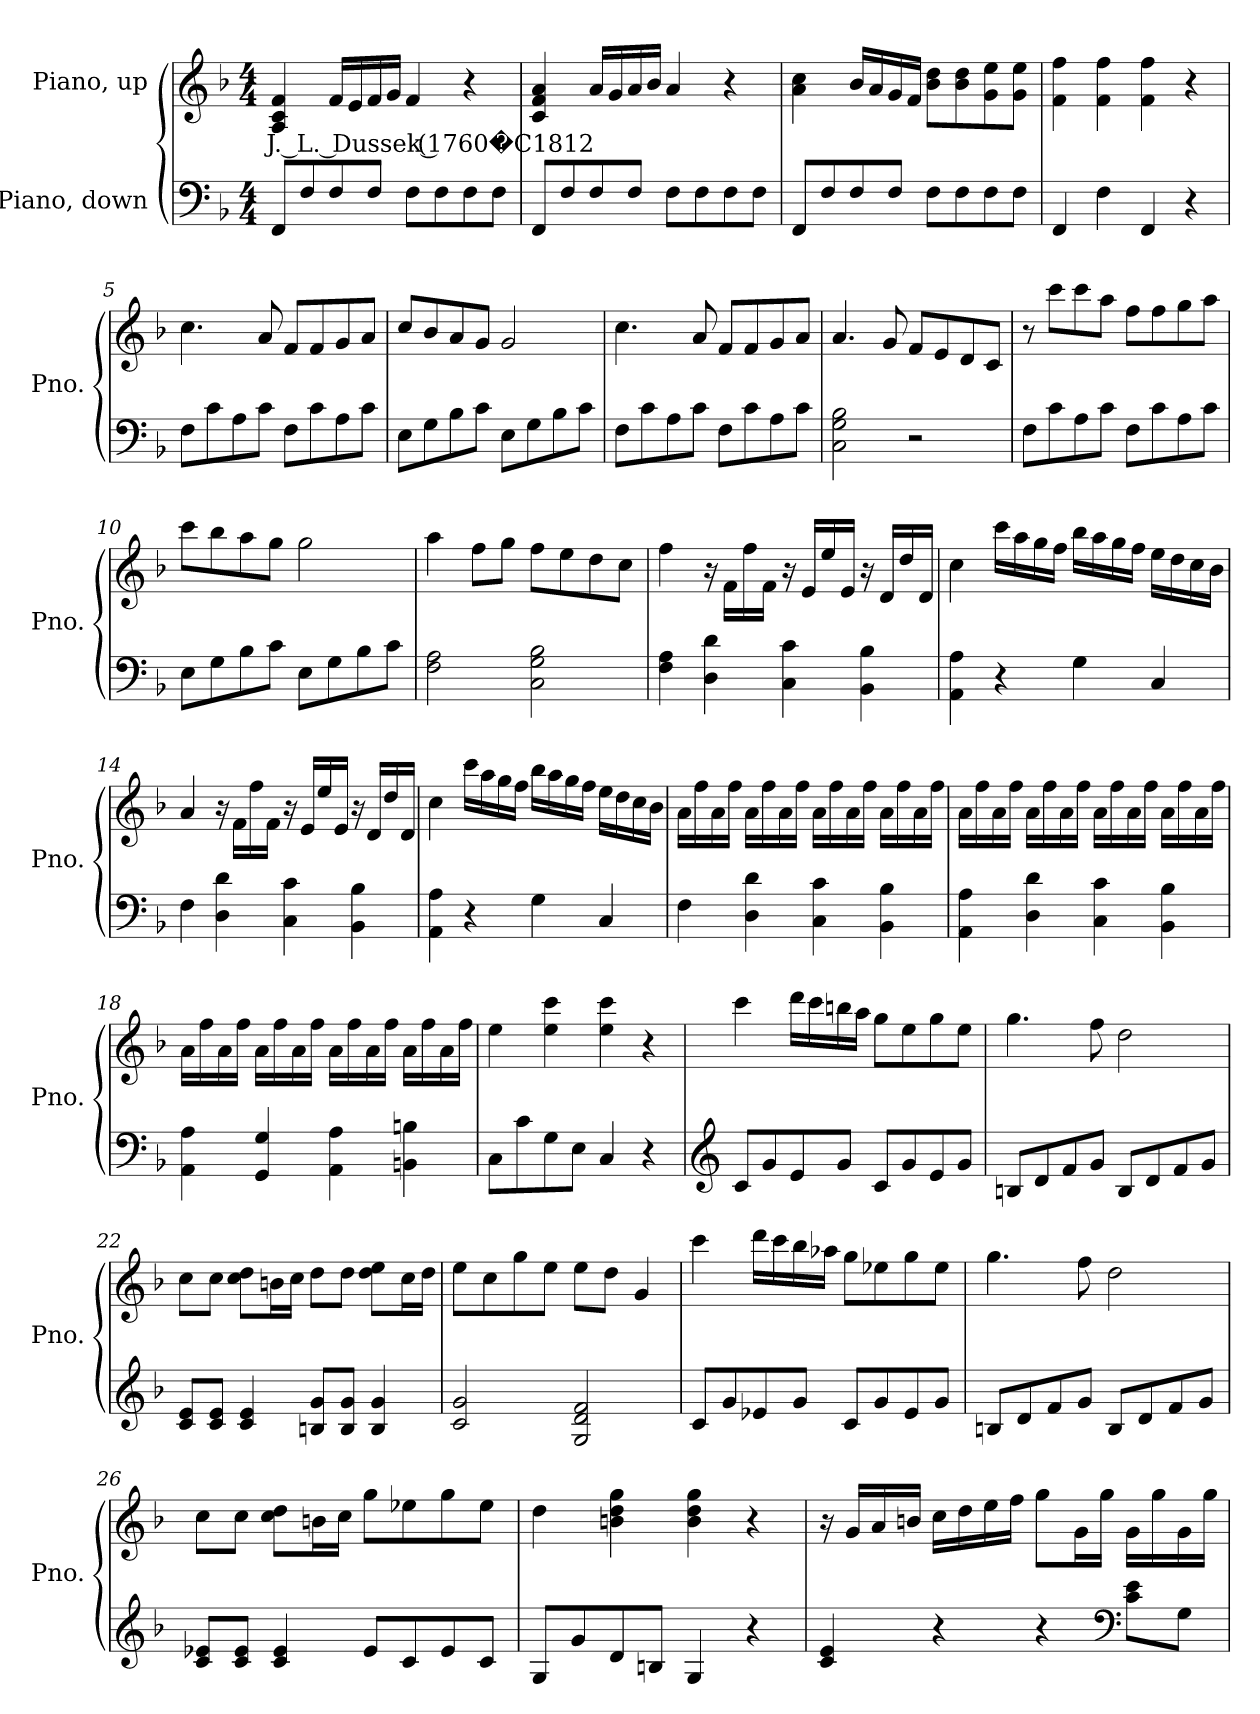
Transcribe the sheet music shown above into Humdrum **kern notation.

**kern	**kern	**text
*part2	*part1	*part1
*staff2	*staff1	*staff1
*I"Piano, down	*I"Piano, up	*
*I'Pno.	*I'Pno.	*
*clefF4	*clefG2	*
*k[b-]	*k[b-]	*
*M4/4	*M4/4	*
*MM120	*MM120	*
=1	=1	=1
!	!	!LO:LY:b
8FF/L	4A/ 4c/ 4f/	J. L. Dussek (1760�C1812
8F/	.	.
8F/	16f/LL	.
.	16e/	.
8F/J	16f/	.
.	16g/JJ	.
8F\L	4f/	.
8F\	.	.
8F\	4r	.
8F\J	.	.
=2	=2	=2
8FF/L	4c/ 4f/ 4a/	.
8F/	.	.
8F/	16a/LL	.
.	16g/	.
8F/J	16a/	.
.	16b-/JJ	.
8F\L	4a/	.
8F\	.	.
8F\	4r	.
8F\J	.	.
!!LO:LB:g=z
=3	=3	=3
8FF/L	4a\ 4cc\	.
8F/	.	.
8F/	16b-/LL	.
.	16a/	.
8F/J	16g/	.
.	16f/JJ	.
8F\L	8b-\ 8dd\L	.
8F\	8b-\ 8dd\	.
8F\	8g\ 8ee\	.
8F\J	8g\ 8ee\J	.
=4	=4	=4
4FF/	4f\ 4ff\	.
4F\	4f\ 4ff\	.
4FF/	4f\ 4ff\	.
4r	4r	.
=5	=5	=5
8F\L	4.cc\	.
8c\	.	.
8A\	.	.
8c\J	8a/	.
8F\L	8f/L	.
8c\	8f/	.
8A\	8g/	.
8c\J	8a/J	.
=6	=6	=6
8E\L	8cc/L	.
8G\	8b-/	.
8B-\	8a/	.
8c\J	8g/J	.
8E\L	2g/	.
8G\	.	.
8B-\	.	.
8c\J	.	.
=7	=7	=7
8F\L	4.cc\	.
8c\	.	.
8A\	.	.
8c\J	8a/	.
8F\L	8f/L	.
8c\	8f/	.
8A\	8g/	.
8c\J	8a/J	.
!!LO:LB:g=z
=8	=8	=8
2C\ 2G\ 2B-\	4.a/	.
.	8g/	.
2r	8f/L	.
.	8e/	.
.	8d/	.
.	8c/J	.
=9	=9	=9
8F\L	8r	.
8c\	8ccc\L	.
8A\	8ccc\	.
8c\J	8aa\J	.
8F\L	8ff\L	.
8c\	8ff\	.
8A\	8gg\	.
8c\J	8aa\J	.
=10	=10	=10
8E\L	8ccc\L	.
8G\	8bb-\	.
8B-\	8aa\	.
8c\J	8gg\J	.
8E\L	2gg\	.
8G\	.	.
8B-\	.	.
8c\J	.	.
=11	=11	=11
2F\ 2A\	4aa\	.
.	8ff\L	.
.	8gg\J	.
2C\ 2G\ 2B-\	8ff\L	.
.	8ee\	.
.	8dd\	.
.	8cc\J	.
!!LO:LB:g=z
=12	=12	=12
4F\ 4A\	4ff\	.
4D\ 4d\	16r	.
.	16f\LL	.
.	16ff\	.
.	16f\JJ	.
4C\ 4c\	16r	.
.	16e/LL	.
.	16ee/	.
.	16e/JJ	.
4BB-\ 4B-\	16r	.
.	16d/LL	.
.	16dd/	.
.	16d/JJ	.
=13	=13	=13
4AA\ 4A\	4cc\	.
4r	16ccc\LL	.
.	16aa\	.
.	16gg\	.
.	16ff\JJ	.
4G\	16bb-\LL	.
.	16aa\	.
.	16gg\	.
.	16ff\JJ	.
4C/	16ee\LL	.
.	16dd\	.
.	16cc\	.
.	16b-\JJ	.
=14	=14	=14
4F\	4a/	.
4D\ 4d\	16r	.
.	16f\LL	.
.	16ff\	.
.	16f\JJ	.
4C\ 4c\	16r	.
.	16e/LL	.
.	16ee/	.
.	16e/JJ	.
4BB-\ 4B-\	16r	.
.	16d/LL	.
.	16dd/	.
.	16d/JJ	.
!!LO:LB:g=z
=15	=15	=15
4AA\ 4A\	4cc\	.
4r	16ccc\LL	.
.	16aa\	.
.	16gg\	.
.	16ff\JJ	.
4G\	16bb-\LL	.
.	16aa\	.
.	16gg\	.
.	16ff\JJ	.
4C/	16ee\LL	.
.	16dd\	.
.	16cc\	.
.	16b-\JJ	.
=16	=16	=16
4F\	16a\LL	.
.	16ff\	.
.	16a\	.
.	16ff\JJ	.
4D\ 4d\	16a\LL	.
.	16ff\	.
.	16a\	.
.	16ff\JJ	.
4C\ 4c\	16a\LL	.
.	16ff\	.
.	16a\	.
.	16ff\JJ	.
4BB-\ 4B-\	16a\LL	.
.	16ff\	.
.	16a\	.
.	16ff\JJ	.
!!LO:LB:g=z
=17	=17	=17
4AA\ 4A\	16a\LL	.
.	16ff\	.
.	16a\	.
.	16ff\JJ	.
4D\ 4d\	16a\LL	.
.	16ff\	.
.	16a\	.
.	16ff\JJ	.
4C\ 4c\	16a\LL	.
.	16ff\	.
.	16a\	.
.	16ff\JJ	.
4BB-\ 4B-\	16a\LL	.
.	16ff\	.
.	16a\	.
.	16ff\JJ	.
=18	=18	=18
4AA\ 4A\	16a\LL	.
.	16ff\	.
.	16a\	.
.	16ff\JJ	.
4GG/ 4G/	16a\LL	.
.	16ff\	.
.	16a\	.
.	16ff\JJ	.
4AA\ 4A\	16a\LL	.
.	16ff\	.
.	16a\	.
.	16ff\JJ	.
4BBn\ 4Bn\	16a\LL	.
.	16ff\	.
.	16a\	.
.	16ff\JJ	.
=19	=19	=19
8C\L	4ee\	.
8c\	.	.
8G\	4ee\ 4ccc\	.
8E\J	.	.
4C/	4ee\ 4ccc\	.
4r	4r	.
!!LO:PB:g=z
=20	=20	=20
*clefG2	*	*
8c/L	4ccc\	.
8g/	.	.
8e/	16ddd\LL	.
.	16ccc\	.
8g/J	16bbn\	.
.	16aa\JJ	.
8c/L	8gg\L	.
8g/	8ee\	.
8e/	8gg\	.
8g/J	8ee\J	.
=21	=21	=21
8Bn/L	4.gg\	.
8d/	.	.
8f/	.	.
8g/J	8ff\	.
8B/L	2dd\	.
8d/	.	.
8f/	.	.
8g/J	.	.
=22	=22	=22
8c/ 8e/L	8cc\L	.
8c/ 8e/J	8cc\J	.
4c/ 4e/	8cc\ 8dd\L	.
.	16bn\L	.
.	16cc\JJ	.
8Bn/ 8g/L	8dd\L	.
8B/ 8g/J	8dd\J	.
4B/ 4g/	8dd\ 8ee\L	.
.	16cc\L	.
.	16dd\JJ	.
=23	=23	=23
2c/ 2g/	8ee\L	.
.	8cc\	.
.	8gg\	.
.	8ee\J	.
2G/ 2d/ 2f/	8ee\L	.
.	8dd\J	.
.	4g/	.
!!LO:LB:g=z
=24	=24	=24
8c/L	4ccc\	.
8g/	.	.
8e-X/	16ddd\LL	.
.	16ccc\	.
8g/J	16bb-\	.
.	16aa-X\JJ	.
8c/L	8gg\L	.
8g/	8ee-X\	.
8e-/	8gg\	.
8g/J	8ee-\J	.
=25	=25	=25
8Bn/L	4.gg\	.
8d/	.	.
8f/	.	.
8g/J	8ff\	.
8B/L	2dd\	.
8d/	.	.
8f/	.	.
8g/J	.	.
=26	=26	=26
8c/ 8e-X/L	8cc\L	.
8c/ 8e-/J	8cc\J	.
4c/ 4e-/	8cc\ 8dd\L	.
.	16bn\L	.
.	16cc\JJ	.
8e-/L	8gg\L	.
8c/	8ee-X\	.
8e-/	8gg\	.
8c/J	8ee-\J	.
=27	=27	=27
8G/L	4dd\	.
8g/	.	.
8d/	4bn\ 4dd\ 4gg\	.
8Bn/J	.	.
4G/	4b\ 4dd\ 4gg\	.
4r	4r	.
!!LO:LB:g=z
=28	=28	=28
4c/ 4e/	16r	.
.	16g/LL	.
.	16a/	.
.	16bn/JJ	.
4r	16cc\LL	.
.	16dd\	.
.	16ee\	.
.	16ff\JJ	.
4r	8gg\L	.
.	16g\L	.
.	16gg\JJ	.
*clefF4	*	*
8c\ 8e\L	16g\LL	.
.	16gg\	.
8G\J	16g\	.
.	16gg\JJ	.
=	=	=
*-	*-	*-
